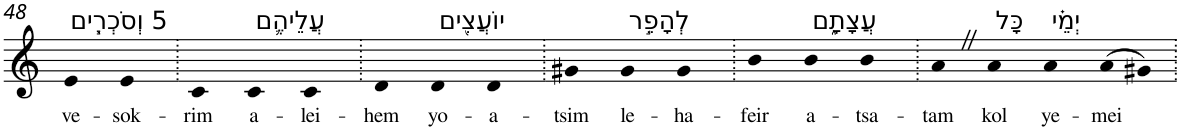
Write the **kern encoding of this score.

**kern	**text
*part1	*part1
*staff1	*staff1
*I"Piano	*
*I'Pno	*
!!LO:PB:g=z
*clefG2	*
*k[]	*
=48	=48
!LO:TX:a:t=5 וְסֹכְרִ֧ים	!
!	!LO:LY:b
4e	ve-
!	!LO:LY:b
4e	-sok-
=49.	=49.
!	!LO:LY:b
4c	-rim
!LO:TX:a:t=עֲלֵיהֶ֛ם	!
!	!LO:LY:b
4c	a-
!	!LO:LY:b
4c	-lei-
=50.	=50.
!	!LO:LY:b
4d	-hem
!LO:TX:a:t=יוֹעֲצִ֖ים	!
!	!LO:LY:b
4d	yo-
!	!LO:LY:b
4d	-a-
=51.	=51.
!	!LO:LY:b
4g#X	-tsim
!LO:TX:a:t=לְהָפֵ֣ר	!
!	!LO:LY:b
4g#	le-
!	!LO:LY:b
4g#	-ha-
=52.	=52.
!	!LO:LY:b
4b	-feir
!LO:TX:a:t=עֲצָתָ֑ם	!
!	!LO:LY:b
4b	a-
!	!LO:LY:b
4b	-tsa-
=53.	=53.
!	!LO:LY:b
4aZ	-tam
!LO:TX:a:t=כָּל	!
!	!LO:LY:b
4a	kol
!LO:TX:a:t=יְמֵ֗י	!
!	!LO:LY:b
4a	ye-
!	!LO:LY:b
(>8a	-mei
8g#X)	.
=.	=.
*-	*-
